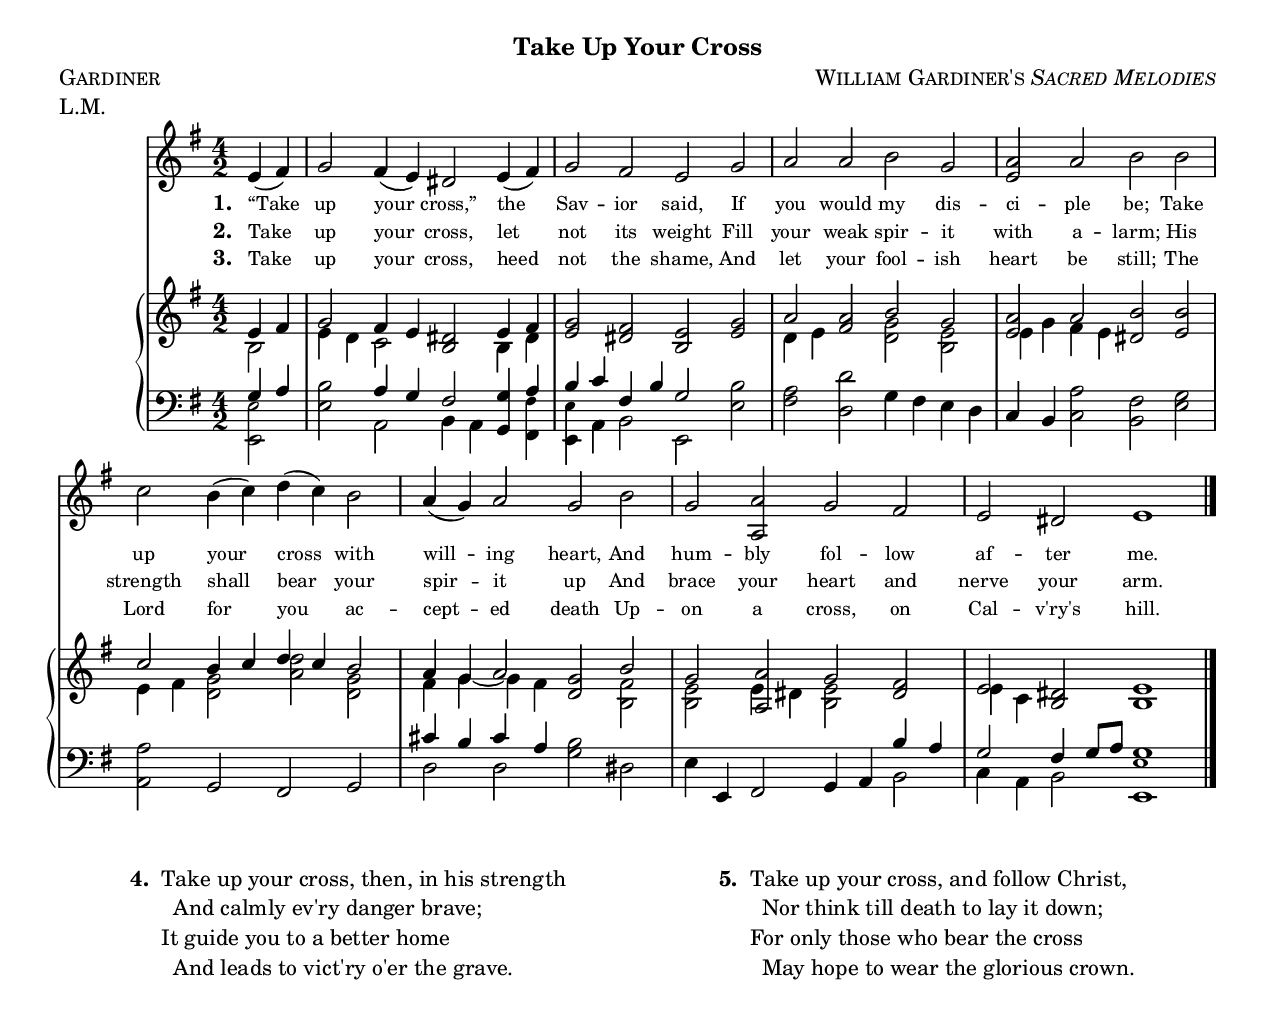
% Version 1.0
% Last edit: March 10, 2006
% The music and words produced by this source code are believed
% to be in the public domain in the United States. The source
% code itself is covered by the Creative Commons Attribution-
% NonCommercial license, 
% http://creativecommons.org/licenses/by-nc/2.5/
% Attribution: Geoff Horton

% **** Note: Running this file through lilypond produces a lot of
% **** "programming error: adding reverse spring, setting to unit
% **** continuing, cross fingers" error messages. It doesn't seem
% **** to affect the final output, so they can safely be ignored.

\version "2.8.0"
\include "english.ly"

#(set-default-paper-size "letter")
#(set-global-staff-size 19)

% *** play with sizes a little to get it to fit on one page

\paper {
  ragged-bottom = ##t
  top-margin = 0.25\in
  bottom-margin = 0.25\in
  between-system-space = 0.25\in
  head-separation = 0\in
  page-top-space = 0\in
}

title = "Take Up Your Cross"
composer = \markup { "William Gardiner's" \italic "Sacred Melodies" }
poet = "Charles W. Everest, alt."
meter = "L.M."
arranger = ""
piece = "Gardiner"

world = {
  \key e \minor
  \time 4/2
  \partial 2*1
}

optSlur = \tag #'withoutSlur { \once \override Slur #'transparent = ##t }

melody = \relative c' {
  \world
  \optSlur e4( fs) |
  g2 \optSlur fs4( e) ds2 \optSlur e4( fs) |
  g2 fs e g | % end line 1
  a2 a b g |
  <a e> a b b |
  c \optSlur b4( c) \optSlur d( c) b2 | % end line 2
  \optSlur a4( g) a2 g b |
  g <a a,> g fs |
  e ds e1 \bar "|."
}

alto = \relative c' {
  \world
  b2 |
  e4 d c2 b b4 ds |
  e2 ds b e | % end line 1
  d4 e fs2 <g d> <e b> |
  e4 g fs e ds2 e |
  e4 fs <g d>2 <a d> <g d> | % end line 2
  fs4 g ~ g fs d2 <fs b,> |
  <e b> e4 ds <e b>2 ds |
  e4 c b2 b1 \bar "|."
}

tenor = \relative c' {
  \world
%  \showStaffSwitch
  g4 a |
  b2 a4 g fs2 g4 a |
  b c fs, b g2 b | % end line 1
  a2 d s2 s2 |
  s2 a2 fs g |
  a s2 s2 s2 | % end line 2
  cs4 b cs a b2 s2 |
  s2 s2 s2  b4 a |
  g2 fs4 g8[ a] g1 \bar "|."
}

bass = \relative c {
  \world
  < \tweak #'font-size #-2 e e,>2 |
  e a, b4 a g < \tweak #'font-size #-2 fs' fs,> |
  < \tweak #'font-size #-2 e e,> a, b2 e, e' | % end line 1
  fs d g4 fs e d | 
  c b c2 b e |
  a, g fs g | % end line 2
  d' d g ds |
  e4 e, fs2 g4 a b2 |
  c4 a b2 < \tweak #'font-size #-2 e e,>1 |
}

verseOne = \lyricmode {
  \set stanza = "1. "
   “Take up your cross,” the Sav -- ior said,
  If you would my dis -- ci -- ple be;
  Take up your cross with will -- ing heart,
  And hum -- bly fol -- low af -- ter me.
}

verseTwo = \lyricmode {
  \set stanza = "2. "
  Take up your cross, let not its weight
  Fill your weak spir -- it with a -- larm;
  His strength shall bear your spir -- it up
  And brace your heart and nerve your arm.
}

verseThree = \lyricmode {
  \set stanza = "3. "
  Take up your cross, heed not the shame,
  And let your fool -- ish heart be still;
  The Lord for you ac -- cept -- ed death
  Up -- on a cross, on Cal -- v'ry's hill.
}

\markup {
  \column {
    \fill-line { \large \bold \title } % title
    \fill-line { \caps \piece               % piece
	         \caps \composer      % composer
	  }
    \fill-line { \meter          % meter
	         \arranger           % arranger
	       }
  }
}

\score {
  <<
    \context Staff = melody <<
      \removeWithTag #'withoutSlur
      \context Voice = melody { \melody } 
      \context Lyrics = one \lyricsto melody \verseOne
      \context Lyrics = two \lyricsto melody \verseTwo
      \context Lyrics = three \lyricsto melody \verseThree
    >>
    \context PianoStaff <<
      \context Staff = upper <<
        \set Staff.printPartCombineTexts = ##f
        \partcombine
        \melody
        \alto
      >>
      \context Staff = lower <<
        \set Staff.printPartCombineTexts = ##f
        \clef bass
        \partcombine
        \tenor
        \bass
      >>
    >>
  >>
  \layout {
    \context {
      \Score
      % **** Turns off bar numbering
      \remove "Bar_number_engraver"
    }
    \context {
      \Lyrics
      % **** Prevents lyrics from running too close together
      \override LyricSpace #'minimum-distance = #0.6
      % **** Makes the text of lyrics a little smaller
      \override LyricText #'font-size = #-1
      % **** Moves lines of lyrics closer together
      \override VerticalAxisGroup #'minimum-Y-extent = #'(-1 . 1)
    }
    \context {
      \Staff
      % **** Moves staves a little closer together
      \override VerticalAxisGroup #'minimum-Y-extent = #'(-2 . 2)
    }
  }
}

\markup { 
  \normalsize {
    \fill-line {
      \hspace #3.0
      \line {
	\bold "4. "
	\column {
	  "Take up your cross, then, in his strength"
	  "  And calmly ev'ry danger brave;"
	  "It guide you to a better home"
	  "  And leads to vict'ry o'er the grave."
	}
      }
      \hspace #3.0
      \line {
	\bold "5. "
	\column {
	  "Take up your cross, and follow Christ,"
	  "  Nor think till death to lay it down;"
	  "For only those who bear the cross"
	  "  May hope to wear the glorious crown."
	}
      }
      \hspace #3.0
    }
  }
}

%{

  Change log:
  4-01-06 New
%}